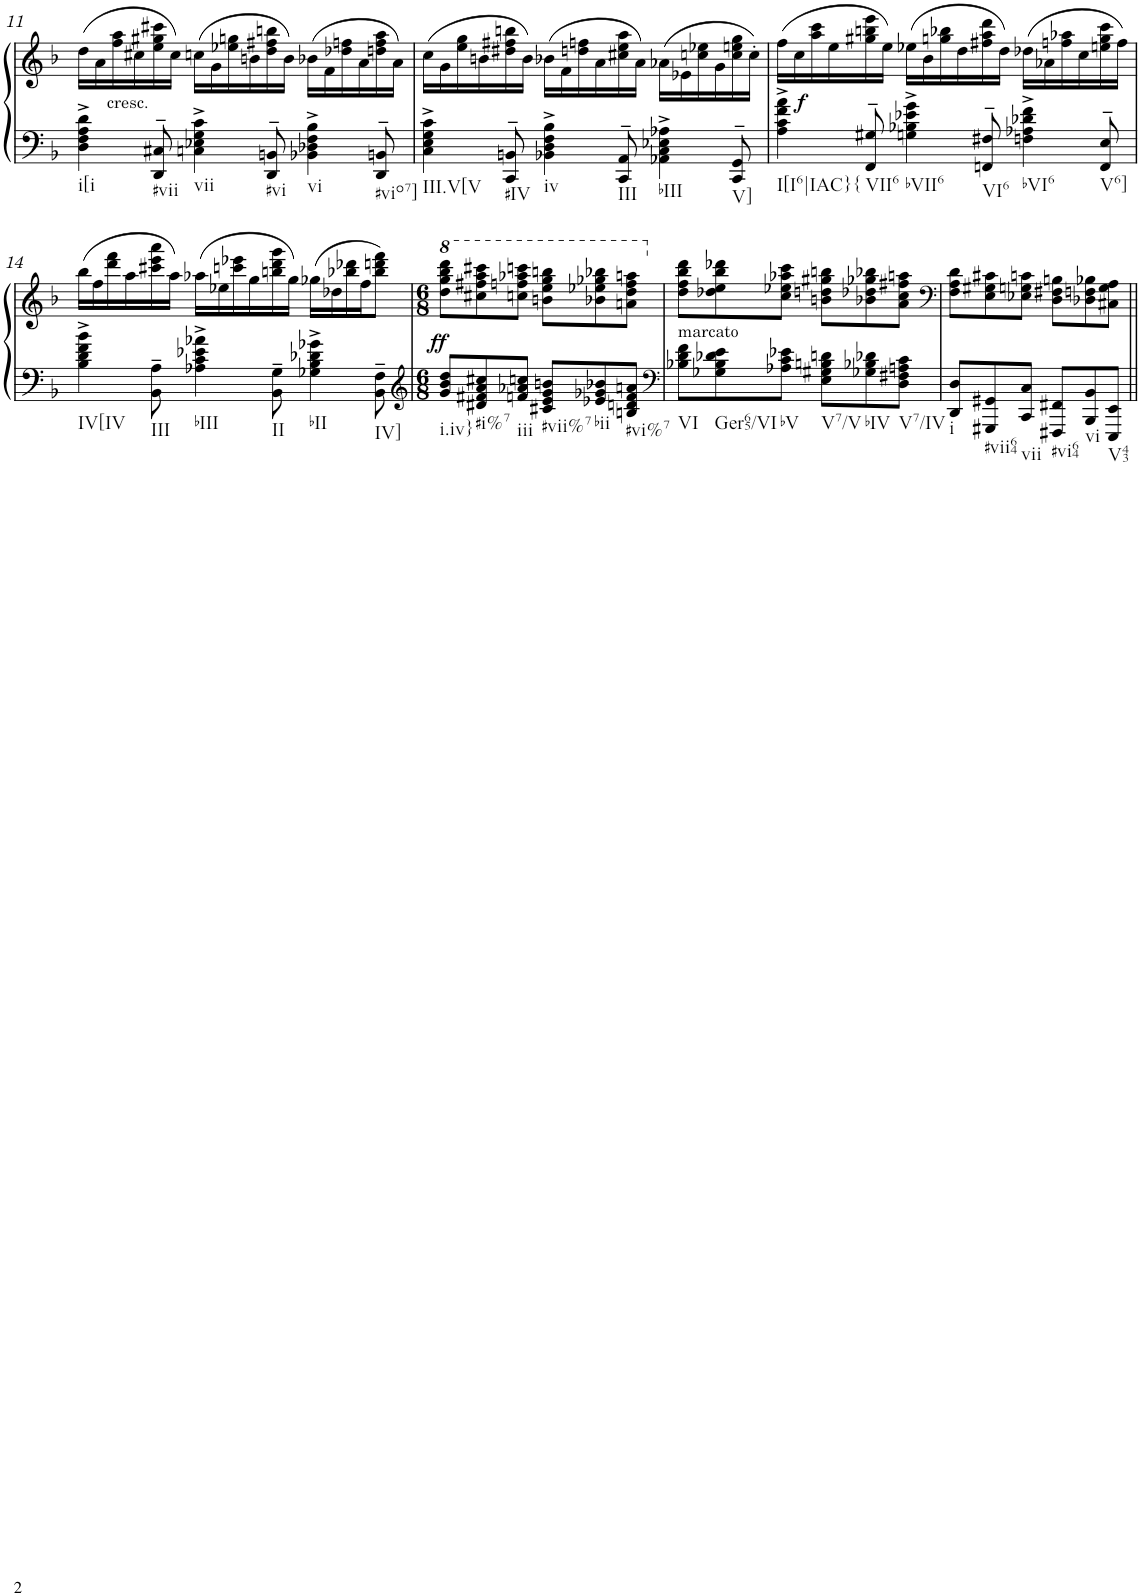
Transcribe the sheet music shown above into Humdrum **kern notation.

**kern	**kern	**dynam
*part1	*part1	*part1
*staff2	*staff1	*staff1/2
*I"Klavier	*	*
!!LO:PB:g=z
*clefF4	*clefG2	*
*k[b-]	*k[b-]	*
*M9/8	*M9/8	*
=11	=11	=11
!LO:TX:a:t=cresc.	!	!
!LO:TX:b:t=i[i	!	!
4D\^ 4F\^ 4A\^ 4d\^	(16dd\LL	.
.	16a\	.
.	16ff\ 16aa\	.
.	16cc#X\	.
!LO:TX:b:t=#vii	!	!
8DD/~> 8C#X/~>	16ee\ 16gg#X\ 16ccc#X\	.
.	16cc#\JJ)	.
!LO:TX:b:t=vii	!	!
4Cn\^ 4E-X\^ 4G\^ 4c\^	(16ccn\LL	.
.	16g\	.
.	16ee-X\ 16ggn\	.
.	16bn\	.
!LO:TX:b:t=#vi	!	!
8DD/~> 8BBn/~>	16dd\ 16ff#X\ 16bbn\	.
.	16b\JJ)	.
!LO:TX:b:t=vi	!	!
4BB-X\^ 4D-X\^ 4F\^ 4B-\^	(16b-X\LL	.
.	16f\	.
.	16dd-X\ 16ffn\	.
.	16a\	.
!LO:TX:b:t=#vio7]	!	!
8DD/~> 8BBn/~>	16ddn\ 16ff\ 16aa\	.
.	16a\JJ)	.
=12	=12	=12
!LO:TX:b:t=III.V[V	!	!
4C\^ 4E\^ 4G\^ 4c\^	(16cc\LL	.
.	16g\	.
.	16ee\ 16gg\	.
.	16bn\	.
!LO:TX:b:t=#IV	!	!
8CC/~> 8BBn/~>	16dd#X\ 16ff#X\ 16bbn\	.
.	16b\JJ)	.
!LO:TX:b:t=iv	!	!
4BB-X\^ 4D\^ 4F\^ 4B-\^	(16b-X\LL	.
.	16f\	.
.	16ddn\ 16ffn\	.
.	16a\	.
!LO:TX:b:t=III	!	!
8CC/~> 8AA/~>	16cc#X\ 16ee\ 16aa\	.
.	16a\JJ)	.
!LO:TX:b:t=bIII	!	!
4AA-X\^ 4C\^ 4E-X\^ 4A-X\^	(16a-X\LL	.
.	16e-X\	.
.	16ccn\ 16ee-X\	.
.	16g\	.
!LO:TX:b:t=V]	!	!
8CC/~> 8GG/~>	16cc\ 16een\ 16gg\	.
.	16cc'\JJ)	.
=13	=13	=13
!LO:TX:b:t=I[I6|IAC}{	!	!
!	!	!LO:DY:a=2
4A\^ 4c\^ 4f\^ 4a\^	(16ff\LL	f
.	16cc\	.
.	16aa\ 16ccc\	.
.	16ee\	.
!LO:TX:b:t=VII6	!	!
8FF/~> 8G#X/~>	16gg#X\ 16bbn\ 16eee\	.
.	16ee\JJ)	.
!LO:TX:b:t=bVII6	!	!
4Gn\^ 4B-X\^ 4e-X\^ 4g\^	(16ee-X\LL	.
.	16b-\	.
.	16ggn\ 16bb-X\	.
.	16dd\	.
!LO:TX:b:t=VI6	!	!
8FFn/~> 8F#X/~>	16ff#X\ 16aa\ 16ddd\	.
.	16dd\JJ)	.
!LO:TX:b:t=bVI6	!	!
4Fn\^ 4A-X\^ 4d-X\^ 4f\^	(16dd-X\LL	.
.	16a-X\	.
.	16ffn\ 16aa-X\	.
.	16cc\	.
!LO:TX:b:t=V6]	!	!
8FF/~> 8E/~>	16een\ 16gg\ 16ccc\	.
.	16ff\JJ)	.
!!LO:LB:g=z
=14	=14	=14
!LO:TX:b:t=IV[IV	!	!
4B-\^ 4d\^ 4f\^ 4b-\^	(16bb-\LL	.
.	16ff\	.
.	16ddd\ 16fff\	.
.	16aa\	.
!LO:TX:b:t=III	!	!
8BB-\~> 8A\~>	16ccc#X\ 16eee\ 16aaa\	.
.	16aa\JJ)	.
!LO:TX:b:t=bIII	!	!
4A-X\^ 4c\^ 4e-X\^ 4a-X\^	(16aa-X\LL	.
.	16ee-X\	.
.	16cccn\ 16eee-X\	.
.	16gg\	.
!LO:TX:b:t=II	!	!
8BB-\~> 8G\~>	16bbn\ 16ddd\ 16ggg\	.
.	16gg\JJ)	.
!LO:TX:b:t=bII	!	!
4G-X\^ 4B-\^ 4d-X\^ 4g-X\^	(16gg-X\LL	.
.	16dd-X\	.
.	16bb-X\ 16ddd-X\	.
.	16ff\J	.
!LO:TX:b:t=IV]	!	!
8BB-\~> 8F\~>	8bb-\ 8dddn\ 8fff\J)	.
=15	=15	=15
*clefG2	*	*
*M6/8	*M6/8	*
!LO:TX:b:t=i.iv}	!	!
!	!	!LO:DY:a=2
8g/ 8b-/ 8dd/L	8ddd\ 8ggg\ 8bbb-\ 8dddd\L	ff
!LO:TX:b:t=#i%7	!	!
8d#X/ 8f#X/ 8a/ 8cc#X/	8ccc#X\ 8fff#X\ 8aaa\ 8cccc#X\	.
!LO:TX:b:t=iii	!	!
8fn/ 8a-X/ 8ccn/J	8cccn\ 8fffn\ 8aaa-X\ 8ccccn\J	.
!LO:TX:b:t=#vii%7	!	!
8c#X/ 8e/ 8g/ 8bn/L	8bbn\ 8eee\ 8ggg\ 8bbbn\L	.
!LO:TX:b:t=bii	!	!
8e-X/ 8g-X/ 8b-X/	8bb-X\ 8eee-X\ 8ggg-X\ 8bbb-X\	.
!LO:TX:b:t=#vi%7	!	!
8Bn/ 8dn/ 8f/ 8an/J	8aan\ 8ddd\ 8fff\ 8aaan\J	.
=16	=16	=16
*clefF4	*	*
!LO:TX:a:t=marcato	!	!
!LO:TX:b:t=VI	!	!
8B-X\ 8d\ 8f\L	8dd\ 8ff\ 8bb-\ 8ddd\L	.
!LO:TX:b:t=Ger65/VI	!	!
8G-X\ 8B-\ 8d-X\ 8e\	8dd-X\ 8ee\ 8bb-\ 8ddd-X\	.
!LO:TX:b:t=bV	!	!
8A-X\ 8c\ 8e-X\J	8cc\ 8ee-X\ 8aa-X\ 8ccc\J	.
!LO:TX:b:t=V7/V	!	!
8E\ 8G#X\ 8Bn\ 8dn\L	8bn\ 8ddn\ 8gg#X\ 8bbn\L	.
!LO:TX:b:t=bIV	!	!
8G-X\ 8B-X\ 8d-X\	8b-X\ 8dd-X\ 8gg-X\ 8bb-X\	.
!LO:TX:b:t=V7/IV	!	!
8D\ 8F#X\ 8An\ 8c\J	8a\ 8cc\ 8ff#X\ 8aan\J	.
=17	=17	=17
*	*clefF4	*
!LO:TX:b:t=i	!	!
8DD/ 8D/L	8F\ 8A\ 8d\L	.
!LO:TX:b:t=#vii64	!	!
8GGG#X/ 8GG#X/	8E\ 8G#X\ 8c#X\	.
!LO:TX:b:t=vii	!	!
8CC/ 8C/J	8E-X\ 8Gn\ 8cn\J	.
!LO:TX:b:t=#vi64	!	!
8FFF#X/ 8FF#X/L	8D\ 8F#X\ 8Bn\L	.
!LO:TX:b:t=vi	!	!
8BBB-/ 8BB-/	8D-X\ 8Fn\ 8B-X\	.
!LO:TX:b:t=V43	!	!
8EEE/ 8EE/J	8C#X\ 8G\ 8A\J	.
=||	=||	=||
*-	*-	*-
